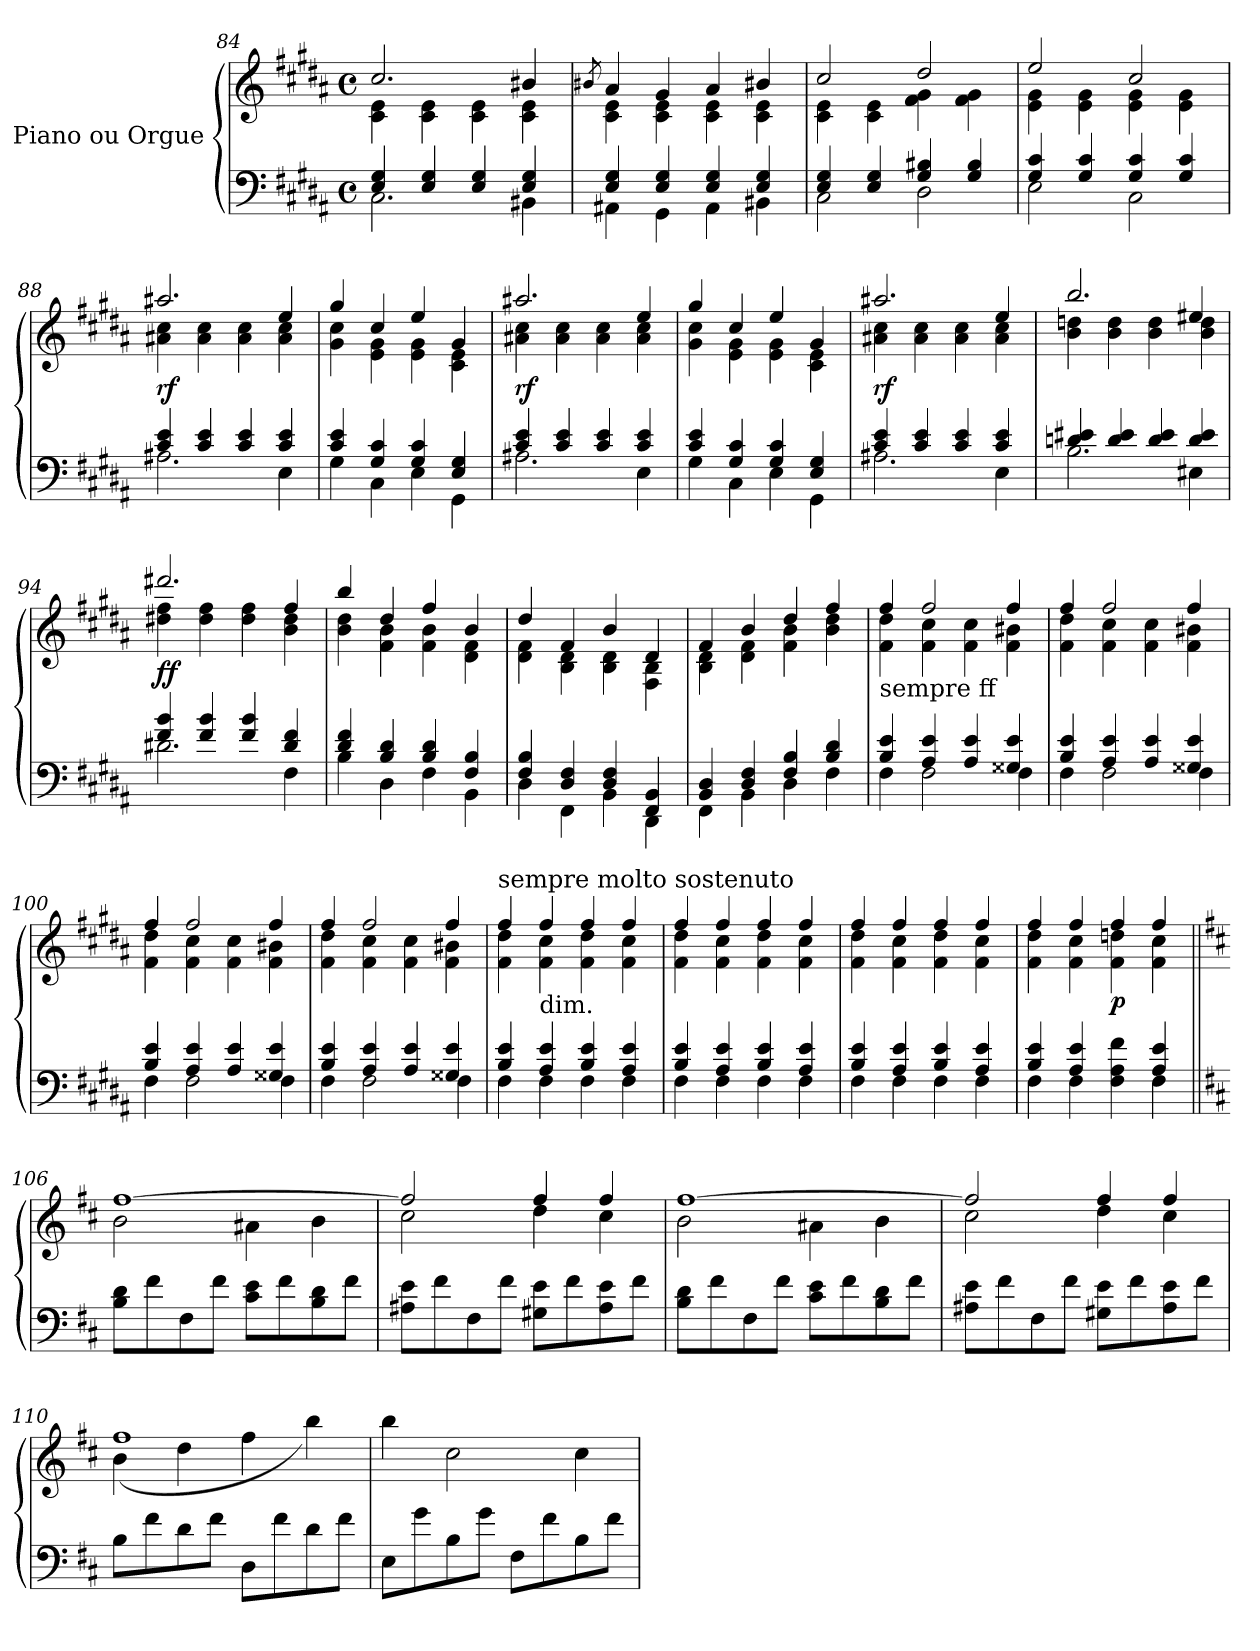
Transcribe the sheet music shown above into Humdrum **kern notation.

**kern	**kern	**dynam
*part1	*part1	*part1
*staff2	*staff1	*staff1/2
*I"Piano   ou Orgue	*	*
*clefF4	*clefG2	*
*k[f#c#g#d#a#]	*k[f#c#g#d#a#]	*
*B:	*B:	*
*M4/4	*M4/4	*
*met(c)	*met(c)	*
=84	=84	=84
*^	*^	*
4E/ 4G#/	2.C#\	2.cc#/	4c#\ 4e\	.
4E/ 4G#/	.	.	4c#\ 4e\	.
4E/ 4G#/	.	.	4c#\ 4e\	.
4E/ 4G#/	4BB#X\	4b#X/	4c#\ 4e\	.
=85	=85	=85	=85	=85
.	.	8qb#X/	.	.
4E/ 4G#/	4AA#X\	4a#/	4c#\ 4e\	.
4E/ 4G#/	4GG#\	4g#/	4c#\ 4e\	.
4E/ 4G#/	4AA#\	4a#/	4c#\ 4e\	.
4E/ 4G#/	4BB#X\	4b#/	4c#\ 4e\	.
=86	=86	=86	=86	=86
4E/ 4G#/	2C#\	2cc#/	4c#\ 4e\	.
4E/ 4G#/	.	.	4c#\ 4e\	.
4G#/ 4B#X/	2D#\	2dd#/	4f#\ 4g#\	.
4G#/ 4B#/	.	.	4f#\ 4g#\	.
=87	=87	=87	=87	=87
4G#/ 4c#/	2E\	2ee/	4e\ 4g#\	.
4G#/ 4c#/	.	.	4e\ 4g#\	.
4G#/ 4c#/	2C#\	2cc#/	4e\ 4g#\	.
4G#/ 4c#/	.	.	4e\ 4g#\	.
!!LO:LB:g=z	!!
=88	=88	=88	=88	=88
!	!	!	!	!LO:DY:b
4c#/ 4e/	2.A#X\	2.aa#X/	4a#X\ 4cc#\	rf
4c#/ 4e/	.	.	4a#\ 4cc#\	.
4c#/ 4e/	.	.	4a#\ 4cc#\	.
4c#/ 4e/	4E\	4ee/	4a#\ 4cc#\	.
=89	=89	=89	=89	=89
4c#/ 4e/	4G#\	4gg#/	4g#\ 4cc#\	.
4G#/ 4c#/	4C#\	4cc#/	4e\ 4g#\	.
4G#/ 4c#/	4E\	4ee/	4e\ 4g#\	.
4E/ 4G#/	4GG#\	4g#/	4c#\ 4e\	.
=90	=90	=90	=90	=90
!	!	!	!	!LO:DY:b
4c#/ 4e/	2.A#X\	2.aa#X/	4a#X\ 4cc#\	rf
4c#/ 4e/	.	.	4a#\ 4cc#\	.
4c#/ 4e/	.	.	4a#\ 4cc#\	.
4c#/ 4e/	4E\	4ee/	4a#\ 4cc#\	.
=91	=91	=91	=91	=91
4c#/ 4e/	4G#\	4gg#/	4g#\ 4cc#\	.
4G#/ 4c#/	4C#\	4cc#/	4e\ 4g#\	.
4G#/ 4c#/	4E\	4ee/	4e\ 4g#\	.
4E/ 4G#/	4GG#\	4g#/	4c#\ 4e\	.
=92	=92	=92	=92	=92
!	!	!	!	!LO:DY:b
4c#/ 4e/	2.A#X\	2.aa#X/	4a#X\ 4cc#\	rf
4c#/ 4e/	.	.	4a#\ 4cc#\	.
4c#/ 4e/	.	.	4a#\ 4cc#\	.
4c#/ 4e/	4E\	4ee/	4a#\ 4cc#\	.
=93	=93	=93	=93	=93
4dn/ 4e#X/	2.B\	2.bb/	4b\ 4ddn\	.
4d/ 4e#/	.	.	4b\ 4dd\	.
4d/ 4e#/	.	.	4b\ 4dd\	.
4d/ 4e#/	4E#X\	4ee#X/	4b\ 4dd\	.
=94	=94	=94	=94	=94
!	!	!	!	!LO:DY:b
4f#/ 4b/	2.d#X\	2.ddd#X/	4dd#X\ 4ff#\	ff
4f#/ 4b/	.	.	4dd#\ 4ff#\	.
4f#/ 4b/	.	.	4dd#\ 4ff#\	.
4d#/ 4f#/	4F#\	4ff#/	4b\ 4dd#\	.
!!LO:LB:g=z	!!
=95	=95	=95	=95	=95
4d#/ 4f#/	4B\	4bb/	4b\ 4dd#\	.
4B/ 4d#/	4D#\	4dd#/	4f#\ 4b\	.
4B/ 4d#/	4F#\	4ff#/	4f#\ 4b\	.
4F#/ 4B/	4BB\	4b/	4d#\ 4f#\	.
=96	=96	=96	=96	=96
4F#/ 4B/	4D#\	4dd#/	4d#\ 4f#\	.
4D#/ 4F#/	4FF#\	4f#/	4B\ 4d#\	.
4D#/ 4F#/	4BB\	4b/	4B\ 4d#\	.
4FF#/ 4BB/	4DD#\	4d#/	4F#\ 4B\	.
=97	=97	=97	=97	=97
4BB/ 4D#/	4FF#\	4f#/	4B\ 4d#\	.
4D#/ 4F#/	4BB\	4b/	4d#\ 4f#\	.
4F#/ 4B/	4D#\	4dd#/	4f#\ 4b\	.
4B/ 4d#/	4F#\	4ff#/	4b\ 4dd#\	.
=98	=98	=98	=98	=98
!	!	!LO:TX:b:t=sempre ff	!	!
4B/ 4e/	4F#\	4ff#/	4f#\ 4dd#\	.
4A#/ 4e/	2F#\	2ff#/	4f#\ 4cc#\	.
4A#/ 4e/	.	.	4f#\ 4cc#\	.
4G##X/ 4e/	4F#\	4ff#/	4f#\ 4b#X\	.
=99	=99	=99	=99	=99
4B/ 4e/	4F#\	4ff#/	4f#\ 4dd#\	.
4A#/ 4e/	2F#\	2ff#/	4f#\ 4cc#\	.
4A#/ 4e/	.	.	4f#\ 4cc#\	.
4G##X/ 4e/	4F#\	4ff#/	4f#\ 4b#X\	.
=100	=100	=100	=100	=100
4B/ 4e/	4F#\	4ff#/	4f#\ 4dd#\	.
4A#/ 4e/	2F#\	2ff#/	4f#\ 4cc#\	.
4A#/ 4e/	.	.	4f#\ 4cc#\	.
4G##X/ 4e/	4F#\	4ff#/	4f#\ 4b#X\	.
!!LO:LB:g=z	!!
=101	=101	=101	=101	=101
4B/ 4e/	4F#\	4ff#/	4f#\ 4dd#\	.
4A#/ 4e/	2F#\	2ff#/	4f#\ 4cc#\	.
4A#/ 4e/	.	.	4f#\ 4cc#\	.
4G##X/ 4e/	4F#\	4ff#/	4f#\ 4b#X\	.
=102	=102	=102	=102	=102
!	!	!LO:TX:a:t=sempre molto sostenuto	!	!
4B/ 4e/	4F#\	4ff#/	4f#\ 4dd#\	.
!	!	!LO:TX:b:t=dim.	!	!
4A#/ 4e/	4F#\	4ff#/	4f#\ 4cc#\	.
4B/ 4e/	4F#\	4ff#/	4f#\ 4dd#\	.
4A#/ 4e/	4F#\	4ff#/	4f#\ 4cc#\	.
=103	=103	=103	=103	=103
4B/ 4e/	4F#\	4ff#/	4f#\ 4dd#\	.
4A#/ 4e/	4F#\	4ff#/	4f#\ 4cc#\	.
4B/ 4e/	4F#\	4ff#/	4f#\ 4dd#\	.
4A#/ 4e/	4F#\	4ff#/	4f#\ 4cc#\	.
=104	=104	=104	=104	=104
4B/ 4e/	4F#\	4ff#/	4f#\ 4dd#\	.
4A#/ 4e/	4F#\	4ff#/	4f#\ 4cc#\	.
4B/ 4e/	4F#\	4ff#/	4f#\ 4dd#\	.
4A#/ 4e/	4F#\	4ff#/	4f#\ 4cc#\	.
=105	=105	=105	=105	=105
4B/ 4e/	4F#\	4ff#/	4f#\ 4dd#\	.
4A#/ 4e/	4F#\	4ff#/	4f#\ 4cc#\	.
!	!	!	!	!LO:DY:b
4F#\ 4A#\ 4f#\	4ryy	4ff#/	4f#\ 4ddn\	p
4A#/ 4e/	4F#\	4ff#/	4f#\ 4cc#\	.
*v	*v	*	*	*
=106||	=106||	=106||	=106||
*k[f#c#]	*k[f#c#]	*	*
*D:	*D:	*	*
8B\ 8d\L	[1ff#	2b\	.
8f#\	.	.	.
8F#\	.	.	.
8f#\J	.	.	.
8c#\ 8e\L	.	4a#X\	.
8f#\	.	.	.
8B\ 8d\	.	4b\	.
8f#\J	.	.	.
!!LO:LB:g=z	!!
=107	=107	=107	=107
8A#X\ 8e\L	2ff#/]	2cc#\	.
8f#\	.	.	.
8F#\	.	.	.
8f#\J	.	.	.
8G#X\ 8e\L	4ff#/	4dd\	.
8f#\	.	.	.
8A#\ 8e\	4ff#/	4cc#\	.
8f#\J	.	.	.
=108	=108	=108	=108
8B\ 8d\L	[1ff#	2b\	.
8f#\	.	.	.
8F#\	.	.	.
8f#\J	.	.	.
8c#\ 8e\L	.	4a#X\	.
8f#\	.	.	.
8B\ 8d\	.	4b\	.
8f#\J	.	.	.
=109	=109	=109	=109
8A#X\ 8e\L	2ff#/]	2cc#\	.
8f#\	.	.	.
8F#\	.	.	.
8f#\J	.	.	.
8G#X\ 8e\L	4ff#/	4dd\	.
8f#\	.	.	.
8A#\ 8e\	4ff#/	4cc#\	.
8f#\J	.	.	.
=110	=110	=110	=110
8B\L	1ff#	(4b\	.
8f#\	.	.	.
8d\	.	4dd\	.
8f#\J	.	.	.
8D\L	.	4ff#\	.
8f#\	.	.	.
8d\	.	4bb\)	.
8f#\J	.	.	.
*	*v	*v	*
=111	=111	=111
8E\L	4bb\	.
8g\	.	.
8B\	2cc#\	.
8g\J	.	.
8F#\L	.	.
8f#\	.	.
8B\	4cc#\	.
8f#\J	.	.
=	=	=
*-	*-	*-
